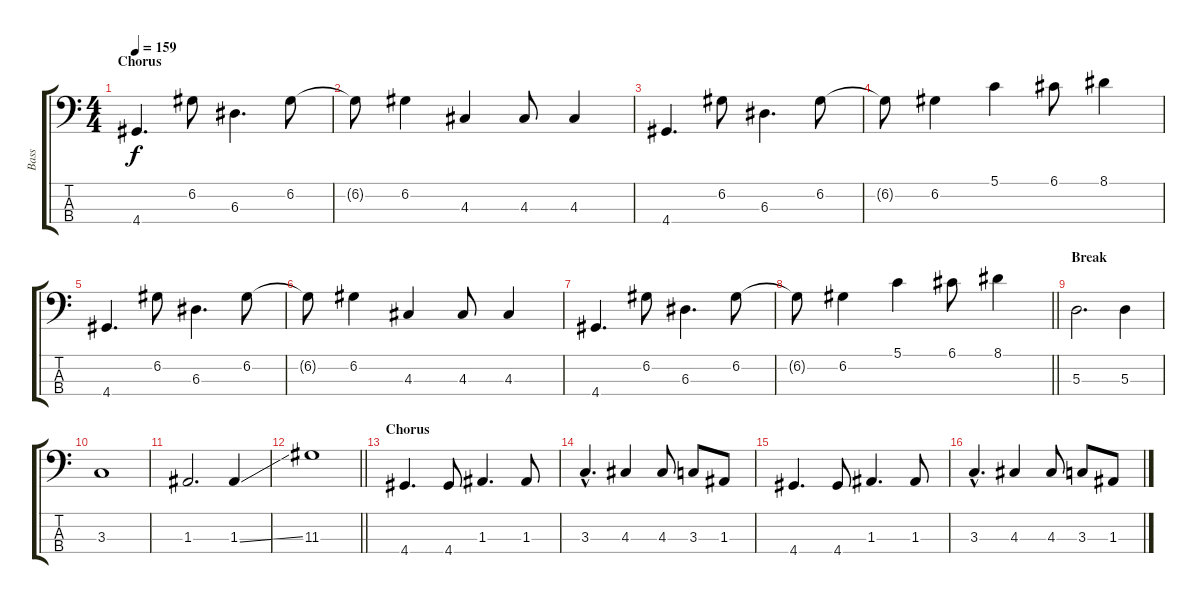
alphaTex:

\track ("Bass" "Bass") {instrument electricbasspick}
\staff {score tabs}
\tuning (G2 D2 A1 E1) {hide}
\ts (4 4)
\section ("" "Chorus")
\tempo 159
\clef f4
\ks c
4.4.4{d dy f} 6.2.8 6.3.4{d} 6.2.8 |
6.2{t}.8 6.2.4 4.3.4 4.3.8 4.3.4 |
4.4.4{d} 6.2.8 6.3.4{d} 6.2.8 |
6.2{t}.8 6.2.4 5.1.4 6.1.8 8.1.4 |
4.4.4{d} 6.2.8 6.3.4{d} 6.2.8 |
6.2{t}.8 6.2.4 4.3.4 4.3.8 4.3.4 |
4.4.4{d} 6.2.8 6.3.4{d} 6.2.8 |
\barLineRight lightlight
6.2{t}.8 6.2.4 5.1.4 6.1.8 8.1.4 |
\section ("" "Break")
5.3.2{d} 5.3.4 |
3.3.1 |
1.3.2{d} 1.3{ss}.4 |
\barLineRight lightlight
11.3.1 |
\section ("" "Chorus")
4.4.4{d} 4.4.8 1.3.4{d} 1.3.8 |
3.3{hac}.4{d} 4.3.4 4.3.8 3.3.8 1.3.8 |
4.4.4{d} 4.4.8 1.3.4{d} 1.3.8 |
3.3{hac}.4{d} 4.3.4 4.3.8 3.3.8 1.3.8
